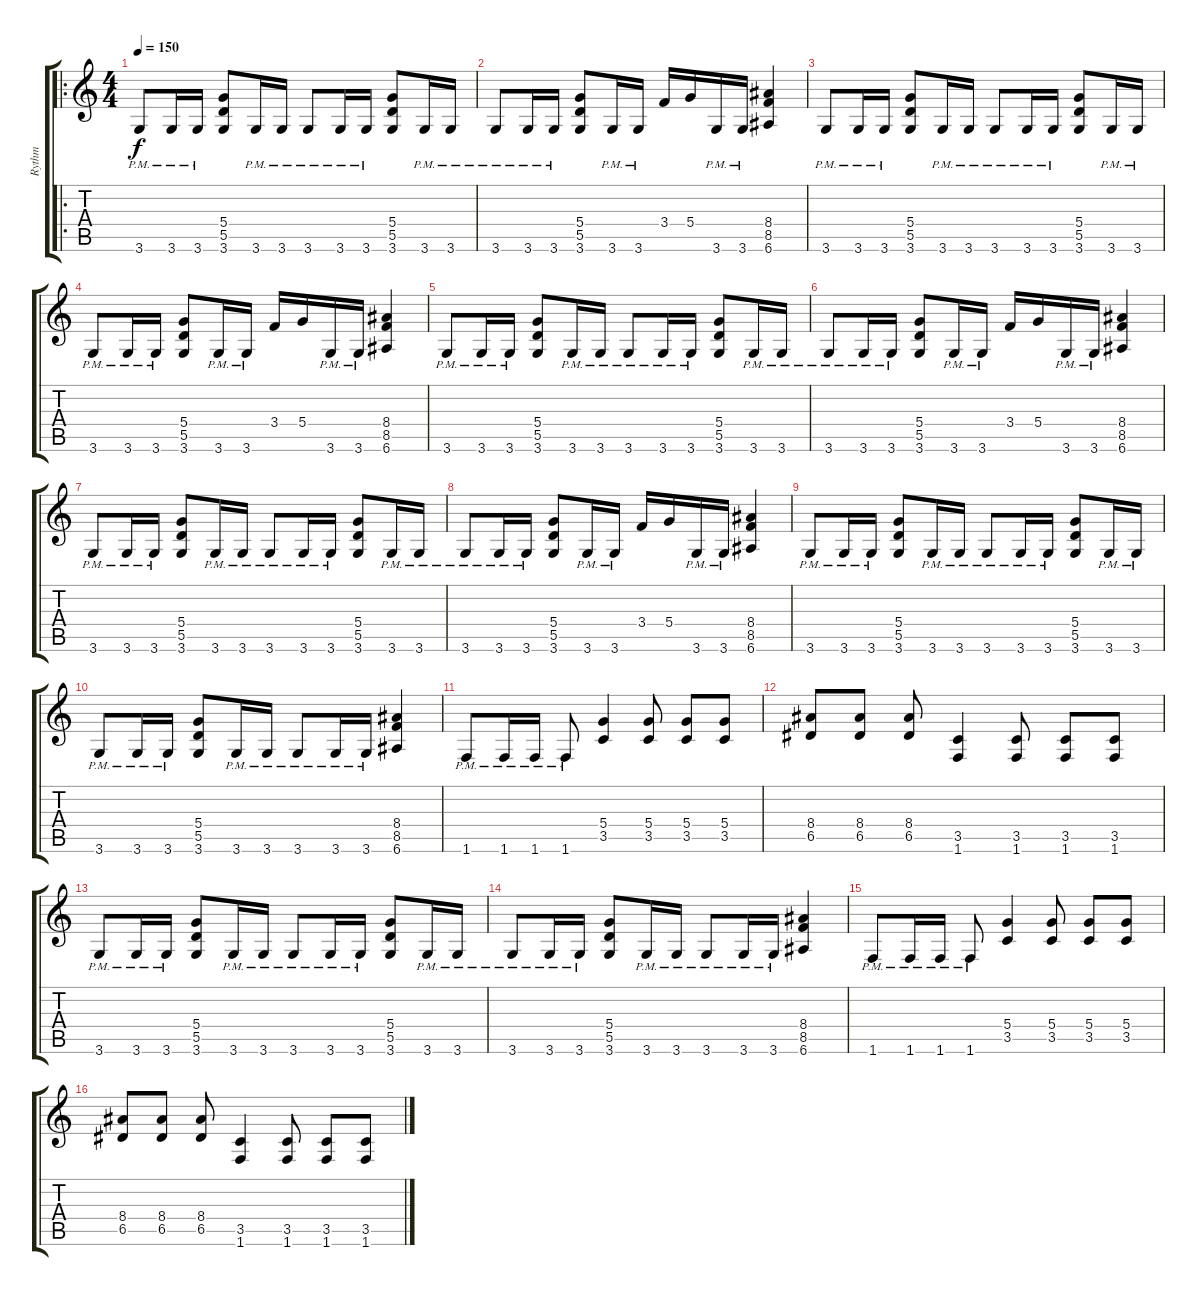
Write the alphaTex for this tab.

\track ("Rythm" "Rythm") {instrument distortionguitar}
\staff {score tabs}
\tuning (E4 B3 G3 D3 A2 E2) {hide}
\ro
\ts (4 4)
\tempo 150
\clef g2
\ks c
3.6{pm}.8{dy f instrument distortionguitar} 3.6{pm}.16 3.6{pm}.16 (5.4 5.5 3.6).8 3.6{pm}.16 3.6{pm}.16 3.6{pm}.8 3.6{pm}.16 3.6{pm}.16 (5.4 5.5 3.6).8 3.6{pm}.16 3.6{pm}.16 |
3.6{pm}.8 3.6{pm}.16 3.6{pm}.16 (5.4 5.5 3.6).8 3.6{pm}.16 3.6{pm}.16 3.4.16 5.4.16 3.6{pm}.16 3.6{pm}.16 (8.4 8.5 6.6).4 |
3.6{pm}.8 3.6{pm}.16 3.6{pm}.16 (5.4 5.5 3.6).8 3.6{pm}.16 3.6{pm}.16 3.6{pm}.8 3.6{pm}.16 3.6{pm}.16 (5.4 5.5 3.6).8 3.6{pm}.16 3.6{pm}.16 |
3.6{pm}.8 3.6{pm}.16 3.6{pm}.16 (5.4 5.5 3.6).8 3.6{pm}.16 3.6{pm}.16 3.4.16 5.4.16 3.6{pm}.16 3.6{pm}.16 (8.4 8.5 6.6).4 |
3.6{pm}.8 3.6{pm}.16 3.6{pm}.16 (5.4 5.5 3.6).8 3.6{pm}.16 3.6{pm}.16 3.6{pm}.8 3.6{pm}.16 3.6{pm}.16 (5.4 5.5 3.6).8 3.6{pm}.16 3.6{pm}.16 |
3.6{pm}.8 3.6{pm}.16 3.6{pm}.16 (5.4 5.5 3.6).8 3.6{pm}.16 3.6{pm}.16 3.4.16 5.4.16 3.6{pm}.16 3.6{pm}.16 (8.4 8.5 6.6).4 |
3.6{pm}.8 3.6{pm}.16 3.6{pm}.16 (5.4 5.5 3.6).8 3.6{pm}.16 3.6{pm}.16 3.6{pm}.8 3.6{pm}.16 3.6{pm}.16 (5.4 5.5 3.6).8 3.6{pm}.16 3.6{pm}.16 |
3.6{pm}.8 3.6{pm}.16 3.6{pm}.16 (5.4 5.5 3.6).8 3.6{pm}.16 3.6{pm}.16 3.4.16 5.4.16 3.6{pm}.16 3.6{pm}.16 (8.4 8.5 6.6).4 |
3.6{pm}.8 3.6{pm}.16 3.6{pm}.16 (5.4 5.5 3.6).8 3.6{pm}.16 3.6{pm}.16 3.6{pm}.8 3.6{pm}.16 3.6{pm}.16 (5.4 5.5 3.6).8 3.6{pm}.16 3.6{pm}.16 |
3.6{pm}.8 3.6{pm}.16 3.6{pm}.16 (5.4 5.5 3.6).8 3.6{pm}.16 3.6{pm}.16 3.6{pm}.8 3.6{pm}.16 3.6{pm}.16 (8.4 8.5 6.6).4 |
1.6{pm}.8 1.6{pm}.16 1.6{pm}.16 1.6{pm}.8 (5.4 3.5).4 (5.4 3.5).8 (5.4 3.5).8 (5.4 3.5).8 |
(8.4 6.5).8 (8.4 6.5).8 (8.4 6.5).8 (3.5 1.6).4 (3.5 1.6).8 (3.5 1.6).8 (3.5 1.6).8 |
3.6{pm}.8 3.6{pm}.16 3.6{pm}.16 (5.4 5.5 3.6).8 3.6{pm}.16 3.6{pm}.16 3.6{pm}.8 3.6{pm}.16 3.6{pm}.16 (5.4 5.5 3.6).8 3.6{pm}.16 3.6{pm}.16 |
3.6{pm}.8 3.6{pm}.16 3.6{pm}.16 (5.4 5.5 3.6).8 3.6{pm}.16 3.6{pm}.16 3.6{pm}.8 3.6{pm}.16 3.6{pm}.16 (8.4 8.5 6.6).4 |
1.6{pm}.8 1.6{pm}.16 1.6{pm}.16 1.6{pm}.8 (5.4 3.5).4 (5.4 3.5).8 (5.4 3.5).8 (5.4 3.5).8 |
(8.4 6.5).8 (8.4 6.5).8 (8.4 6.5).8 (3.5 1.6).4 (3.5 1.6).8 (3.5 1.6).8 (3.5 1.6).8
